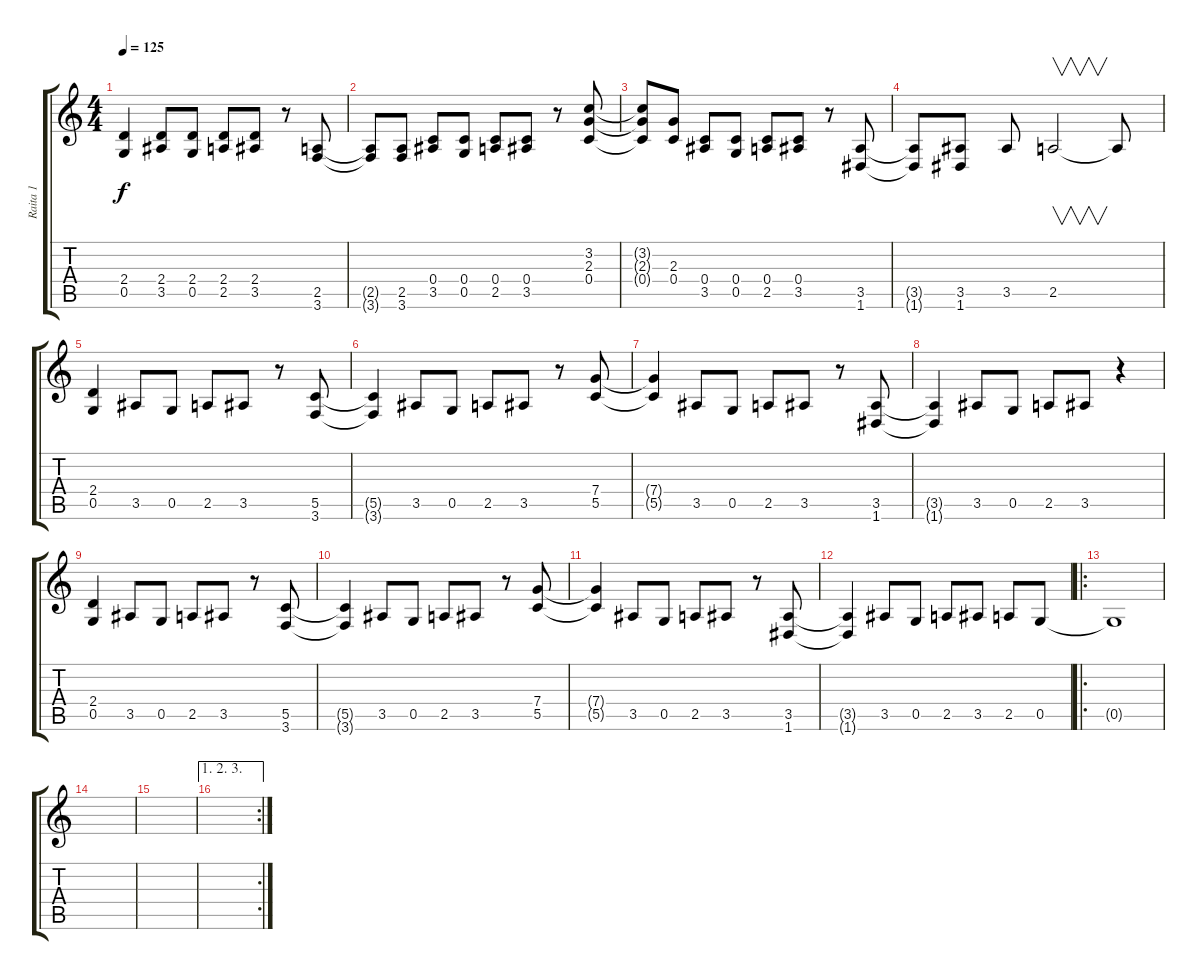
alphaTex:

\track ("Raita 1" "Raita 1") {instrument distortionguitar}
\staff {score tabs}
\tuning (D4 A3 F3 C3 G2 D2) {hide}
\ts (4 4)
\tempo 125
\clef g2
\ks c
(2.4 0.5).4{dy f instrument overdrivenguitar} (2.4 3.5).8 (2.4 0.5).8 (2.4 2.5).8 (2.4 3.5).8 r.8 (2.5 3.6).8 |
(2.5{t} 3.6{t}).8 (2.5 3.6).8 (0.4 3.5).8 (0.4 0.5).8 (0.4 2.5).8 (0.4 3.5).8 r.8 (3.2 2.3 0.4).8 |
(3.2{t} 2.3{t} 0.4{t}).8 (2.3 0.4).8 (0.4 3.5).8 (0.4 0.5).8 (0.4 2.5).8 (0.4 3.5).8 r.8 (3.5 1.6).8 |
(3.5{t} 1.6{t}).8 (3.5 1.6).8 3.5.8 2.5.2{v} 2.5{t}.8 |
(2.4 0.5).4{instrument distortionguitar} 3.5.8 0.5.8 2.5.8 3.5.8 r.8 (5.5 3.6).8 |
(5.5{t} 3.6{t}).4 3.5.8 0.5.8 2.5.8 3.5.8 r.8 (7.4 5.5).8 |
(7.4{t} 5.5{t}).4 3.5.8 0.5.8 2.5.8 3.5.8 r.8 (3.5 1.6).8 |
(3.5{t} 1.6{t}).4 3.5.8 0.5.8 2.5.8 3.5.8 r.4 |
(2.4 0.5).4{instrument distortionguitar} 3.5.8 0.5.8 2.5.8 3.5.8 r.8 (5.5 3.6).8 |
(5.5{t} 3.6{t}).4 3.5.8 0.5.8 2.5.8 3.5.8 r.8 (7.4 5.5).8 |
(7.4{t} 5.5{t}).4 3.5.8 0.5.8 2.5.8 3.5.8 r.8 (3.5 1.6).8 |
(3.5{t} 1.6{t}).4 3.5.8 0.5.8 2.5.8 3.5.8 2.5.8 0.5.8 |
\ro
0.5{t}.1 |
|
|
\ae (1 2 3)
\rc 2
